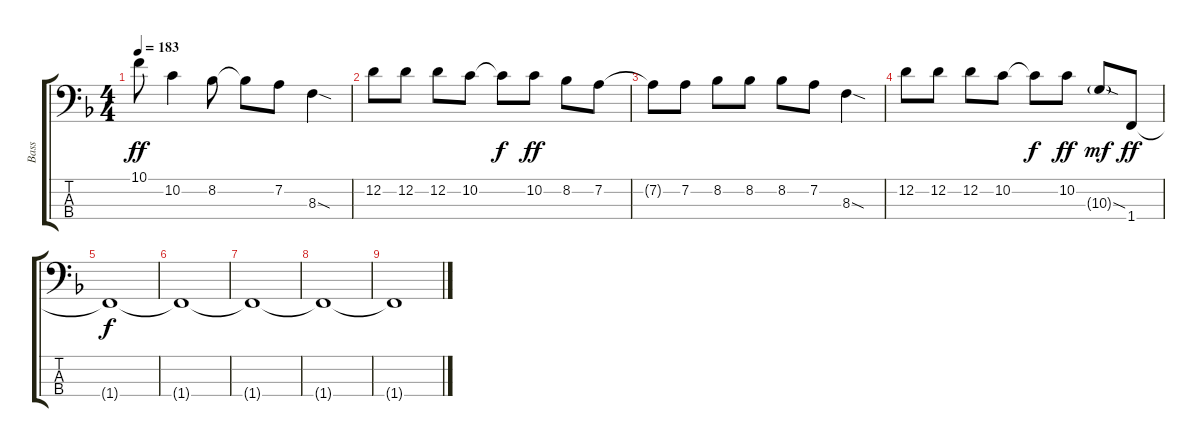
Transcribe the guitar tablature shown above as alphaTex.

\track ("Bass" "Bass") {instrument electricbasspick}
\staff {score tabs}
\tuning (G2 D2 A1 E1) {hide}
\ts (4 4)
\tempo 183
\clef f4
\ks f
10.1{t}.8{dy ff} 10.2.4 8.2.8 8.2{t}.8 7.2.8 8.3{sod}.4 |
12.2.8 12.2.8 12.2.8 10.2.8 10.2{t}.8{dy f} 10.2.8{dy ff} 8.2.8 7.2.8 |
7.2{t}.8 7.2.8 8.2.8 8.2.8 8.2.8 7.2.8 8.3{sod}.4 |
12.2.8 12.2.8 12.2.8 10.2.8 10.2{t}.8{dy f} 10.2.8{dy ff} 10.3{sod g}.8{dy mf} 1.4.8{dy ff} |
1.4{t}.1{dy f} |
1.4{t}.1 |
1.4{t}.1 |
1.4{t}.1 |
1.4{t}.1
